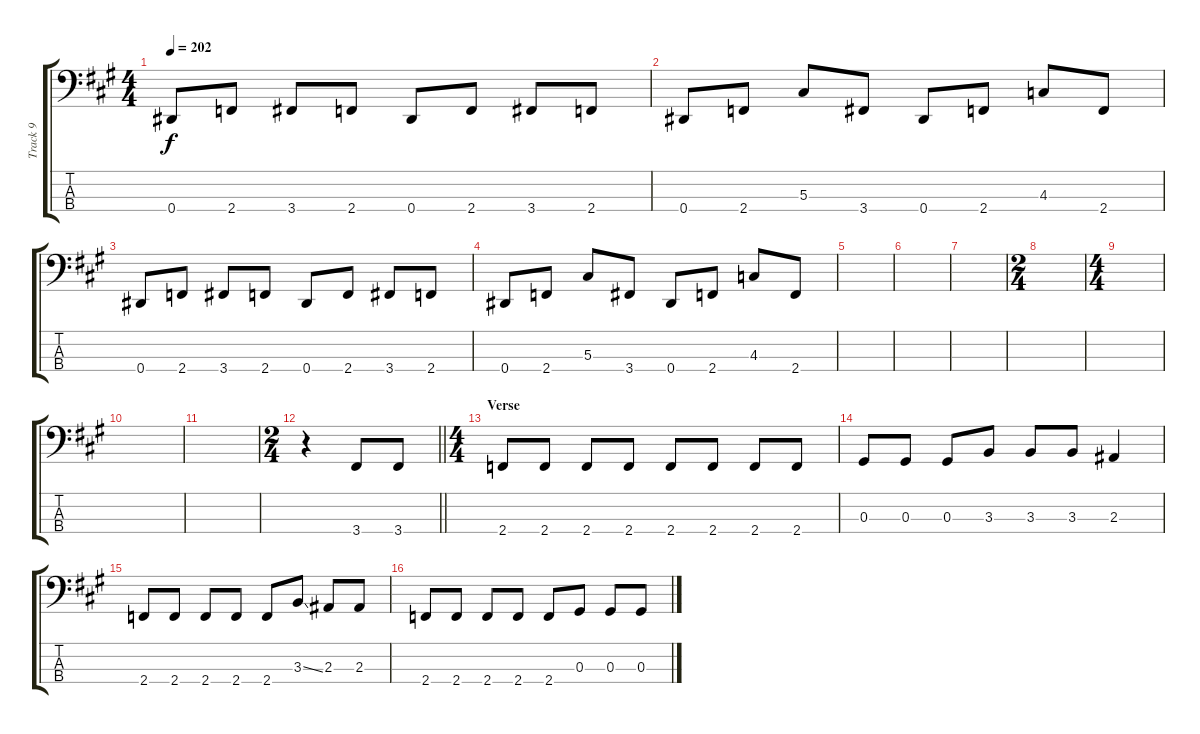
\track ("Track 9" "Track 9") {instrument electricbasspick}
\staff {score tabs}
\tuning (Gb2 Db2 Ab1 Eb1) {hide}
\ts (4 4)
\tempo 202
\clef f4
\ks a
0.4.8{dy f} 2.4.8 3.4.8 2.4.8 0.4.8 2.4.8 3.4.8 2.4.8 |
0.4.8 2.4.8 5.3.8 3.4.8 0.4.8 2.4.8 4.3.8 2.4.8 |
0.4.8 2.4.8 3.4.8 2.4.8 0.4.8 2.4.8 3.4.8 2.4.8 |
0.4.8 2.4.8 5.3.8 3.4.8 0.4.8 2.4.8 4.3.8 2.4.8 |
|
|
|
\ts (2 4)
|
\ts (4 4)
|
|
|
\ts (2 4)
\barLineRight lightlight
r.4 3.4.8 3.4.8 |
\ts (4 4)
\section ("" "Verse")
2.4.8 2.4.8 2.4.8 2.4.8 2.4.8 2.4.8 2.4.8 2.4.8 |
0.3.8 0.3.8 0.3.8 3.3.8 3.3.8 3.3.8 2.3.4 |
2.4.8 2.4.8 2.4.8 2.4.8 2.4.8 3.3{ss}.8 2.3.8 2.3.8 |
2.4.8 2.4.8 2.4.8 2.4.8 2.4.8 0.3.8 0.3.8 0.3.8
